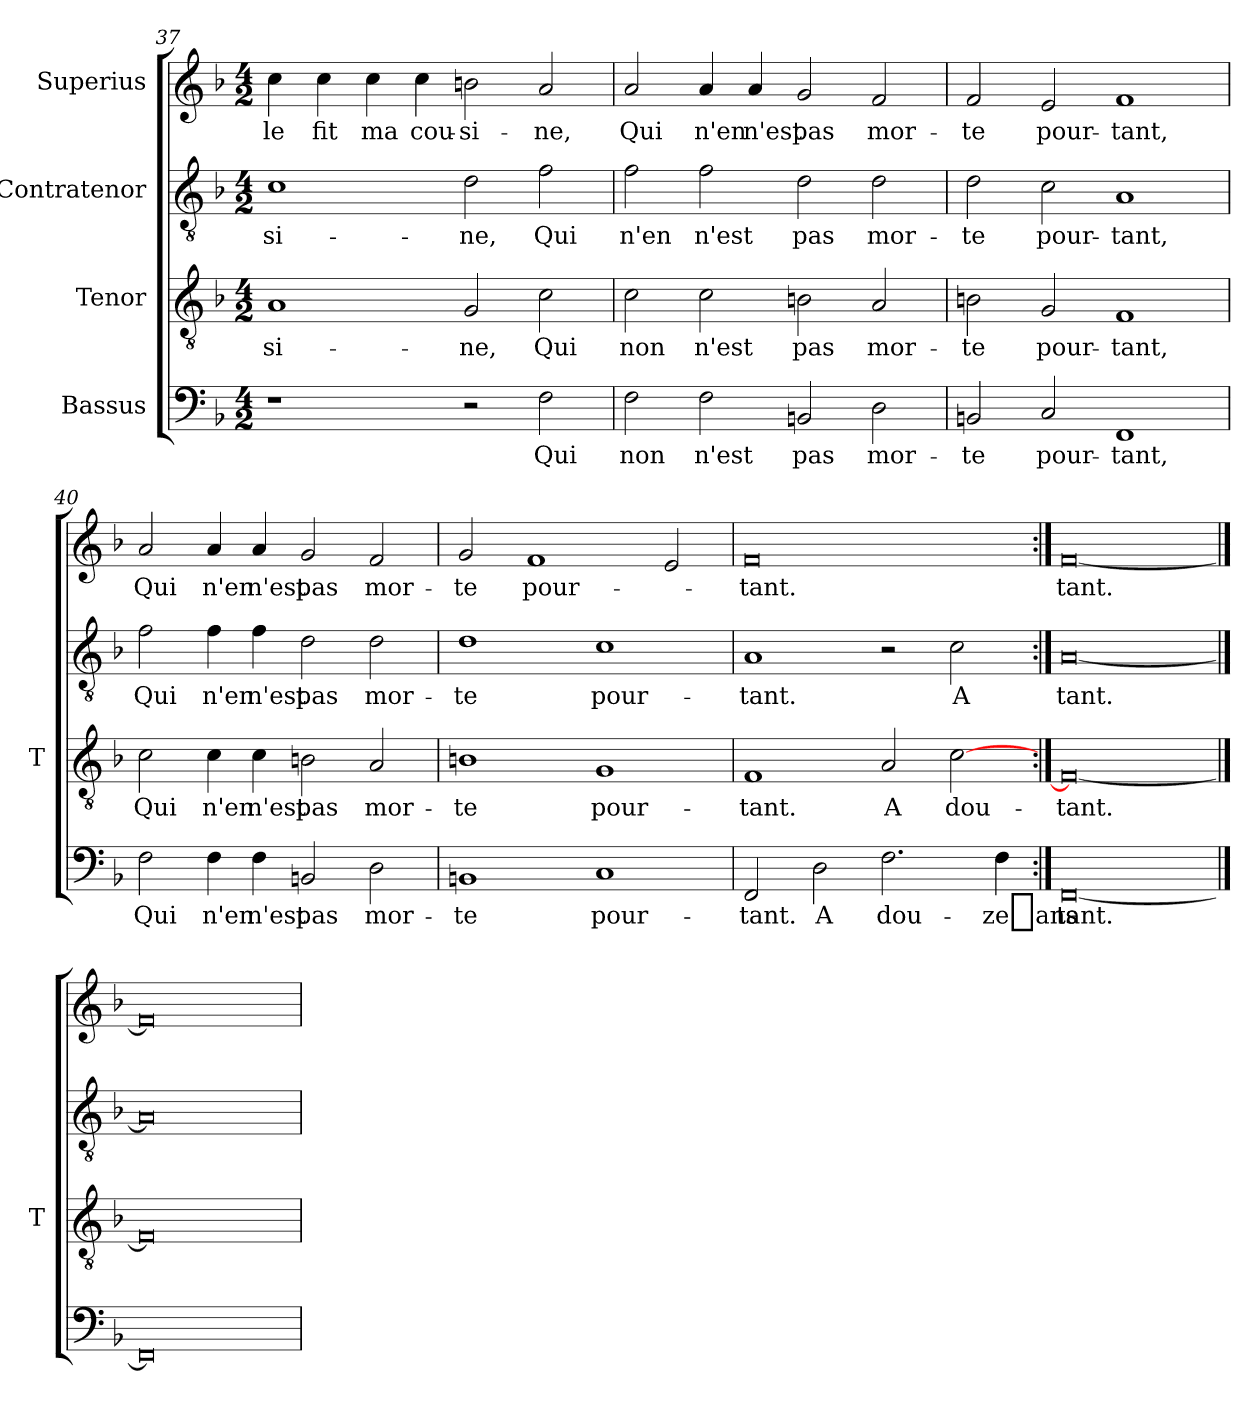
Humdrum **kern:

**kern	**text	**kern	**text	**kern	**text	**kern	**text
*part4	*part4	*part3	*part3	*part2	*part2	*part1	*part1
*staff4	*staff4	*staff3	*staff3	*staff2	*staff2	*staff1	*staff1
*I"Bassus	*	*I"Tenor	*	*I"Contratenor	*	*I"Superius	*
*	*	*I'T	*	*	*	*	*
*clefF4	*	*clefGv2	*	*clefGv2	*	*clefG2	*
*k[b-]	*	*k[b-]	*	*k[b-]	*	*k[b-]	*
*M4/2	*	*M4/2	*	*M4/2	*	*M4/2	*
=37	=37	=37	=37	=37	=37	=37	=37
1r	.	1A	si-	1c	si-	4cc	-le
.	.	.	.	.	.	4cc	-fit
.	.	.	.	.	.	4cc	-ma
.	.	.	.	.	.	4cc	cou-
2r	.	2G	-ne,	2d	-ne,	2bn	si-
2F	-Qui	2c	-Qui	2f	-Qui	2a	-ne,
=38	=38	=38	=38	=38	=38	=38	=38
2F	-non	2c	-non	2f	-n'en	2a	-Qui
2F	-n'est	2c	-n'est	2f	-n'est	4a	-n'en
.	.	.	.	.	.	4a	-n'est
2BBn	-pas	2Bn	-pas	2d	-pas	2g	-pas
2D	mor-	2A	mor-	2d	mor-	2f	mor-
=39	=39	=39	=39	=39	=39	=39	=39
2BBn	-te	2Bn	-te	2d	-te	2f	-te
2C	pour-	2G	pour-	2c	pour-	2e	pour-
1FF	-tant,	1F	-tant,	1A	-tant,	1f	-tant,
=40	=40	=40	=40	=40	=40	=40	=40
2F	-Qui	2c	-Qui	2f	-Qui	2a	-Qui
4F	-n'en	4c	-n'en	4f	-n'en	4a	-n'en
4F	-n'est	4c	-n'est	4f	-n'est	4a	-n'est
2BBn	-pas	2Bn	-pas	2d	-pas	2g	-pas
2D	mor-	2A	mor-	2d	mor-	2f	mor-
=41	=41	=41	=41	=41	=41	=41	=41
1BBn	-te	1Bn	-te	1d	-te	2g	-te
.	.	.	.	.	.	1f	pour-
1C	pour-	1G	pour-	1c	pour-	.	.
.	.	.	.	.	.	2e	.
=42	=42	=42	=42	=42	=42	=42	=42
2FF	-tant.	1F	-tant.	1A	-tant.	0f	-tant.
2D	-A	.	.	.	.	.	.
2.F	dou-	2A	-A	2r	.	.	.
.	.	[2c	dou-	2c	-A	.	.
4F	-ze_ans	.	.	.	.	.	.
=43:|!	=43:|!	=43:|!	=43:|!	=43:|!	=43:|!	=43:|!	=43:|!
[0FF	-tant.	0F_	-tant.	[0A	-tant.	[0f	-tant.
==44	==44	==44	==44	==44	==44	==44	==44
0FF]	.	0F]	.	0A]	.	0f]	.
=	=	=	=	=	=	=	=
*-	*-	*-	*-	*-	*-	*-	*-
